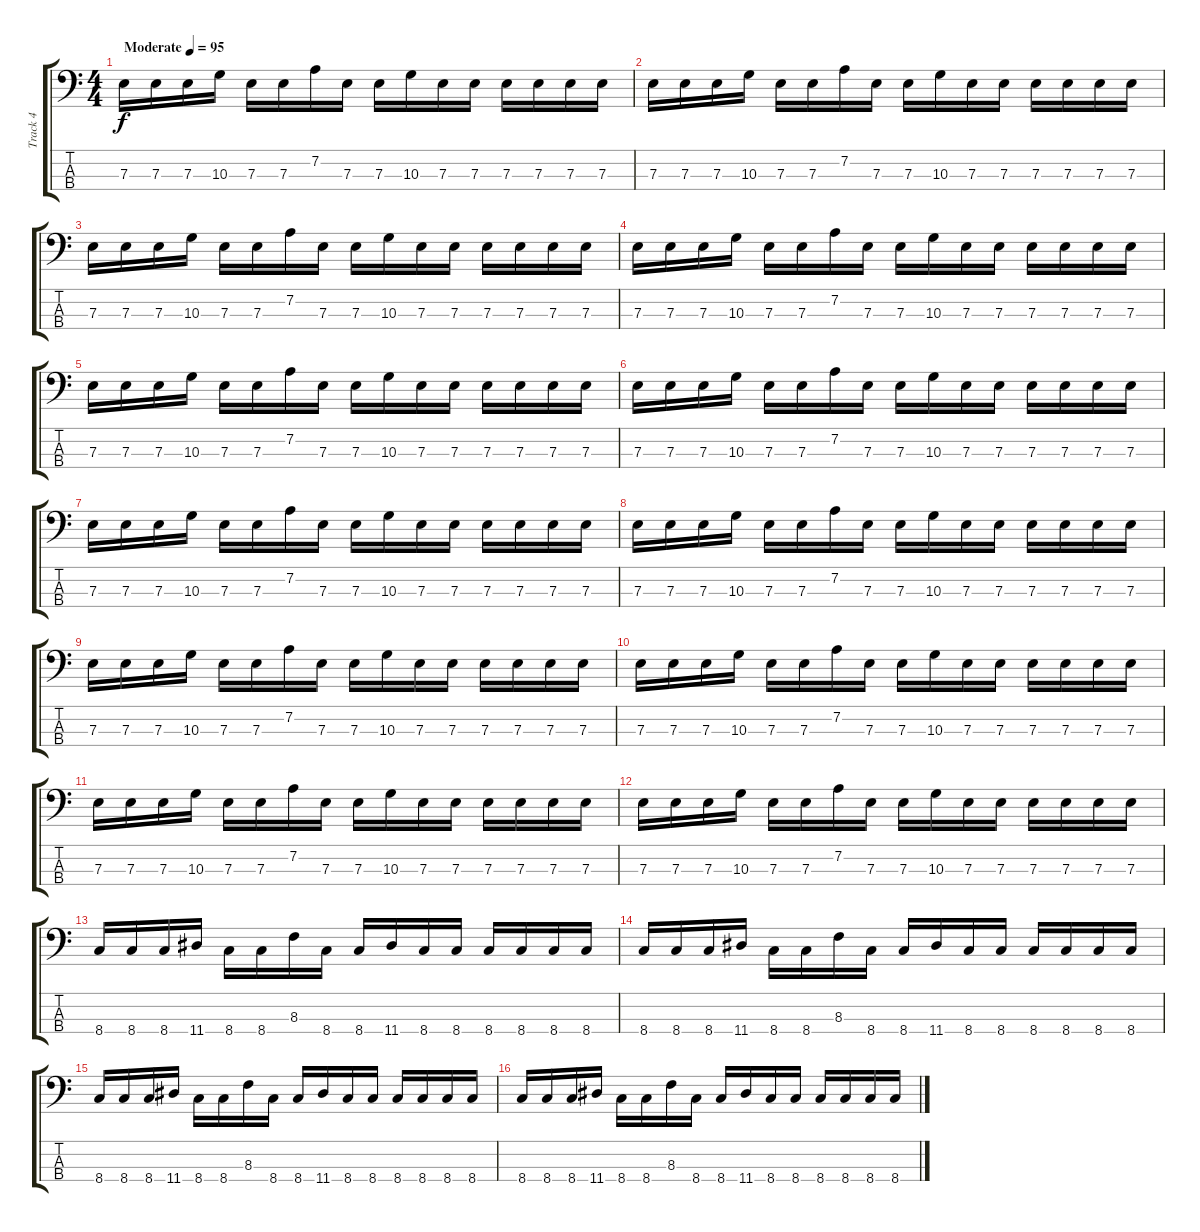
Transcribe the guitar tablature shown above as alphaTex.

\track ("Track 4" "Track 4") {instrument electricbassfinger}
\staff {score tabs}
\tuning (G2 D2 A1 E1) {hide}
\ts (4 4)
\tempo (95 "Moderate")
\clef f4
\ks c
7.3.16{dy f instrument electricbassfinger} 7.3.16 7.3.16 10.3.16 7.3.16 7.3.16 7.2.16 7.3.16 7.3.16 10.3.16 7.3.16 7.3.16 7.3.16 7.3.16 7.3.16 7.3.16 |
7.3.16 7.3.16 7.3.16 10.3.16 7.3.16 7.3.16 7.2.16 7.3.16 7.3.16 10.3.16 7.3.16 7.3.16 7.3.16 7.3.16 7.3.16 7.3.16 |
7.3.16 7.3.16 7.3.16 10.3.16 7.3.16 7.3.16 7.2.16 7.3.16 7.3.16 10.3.16 7.3.16 7.3.16 7.3.16 7.3.16 7.3.16 7.3.16 |
7.3.16 7.3.16 7.3.16 10.3.16 7.3.16 7.3.16 7.2.16 7.3.16 7.3.16 10.3.16 7.3.16 7.3.16 7.3.16 7.3.16 7.3.16 7.3.16 |
7.3.16 7.3.16 7.3.16 10.3.16 7.3.16 7.3.16 7.2.16 7.3.16 7.3.16 10.3.16 7.3.16 7.3.16 7.3.16 7.3.16 7.3.16 7.3.16 |
7.3.16 7.3.16 7.3.16 10.3.16 7.3.16 7.3.16 7.2.16 7.3.16 7.3.16 10.3.16 7.3.16 7.3.16 7.3.16 7.3.16 7.3.16 7.3.16 |
7.3.16 7.3.16 7.3.16 10.3.16 7.3.16 7.3.16 7.2.16 7.3.16 7.3.16 10.3.16 7.3.16 7.3.16 7.3.16 7.3.16 7.3.16 7.3.16 |
7.3.16 7.3.16 7.3.16 10.3.16 7.3.16 7.3.16 7.2.16 7.3.16 7.3.16 10.3.16 7.3.16 7.3.16 7.3.16 7.3.16 7.3.16 7.3.16 |
7.3.16 7.3.16 7.3.16 10.3.16 7.3.16 7.3.16 7.2.16 7.3.16 7.3.16 10.3.16 7.3.16 7.3.16 7.3.16 7.3.16 7.3.16 7.3.16 |
7.3.16 7.3.16 7.3.16 10.3.16 7.3.16 7.3.16 7.2.16 7.3.16 7.3.16 10.3.16 7.3.16 7.3.16 7.3.16 7.3.16 7.3.16 7.3.16 |
7.3.16 7.3.16 7.3.16 10.3.16 7.3.16 7.3.16 7.2.16 7.3.16 7.3.16 10.3.16 7.3.16 7.3.16 7.3.16 7.3.16 7.3.16 7.3.16 |
7.3.16 7.3.16 7.3.16 10.3.16 7.3.16 7.3.16 7.2.16 7.3.16 7.3.16 10.3.16 7.3.16 7.3.16 7.3.16 7.3.16 7.3.16 7.3.16 |
8.4.16 8.4.16 8.4.16 11.4.16 8.4.16 8.4.16 8.3.16 8.4.16 8.4.16 11.4.16 8.4.16 8.4.16 8.4.16 8.4.16 8.4.16 8.4.16 |
8.4.16 8.4.16 8.4.16 11.4.16 8.4.16 8.4.16 8.3.16 8.4.16 8.4.16 11.4.16 8.4.16 8.4.16 8.4.16 8.4.16 8.4.16 8.4.16 |
8.4.16 8.4.16 8.4.16 11.4.16 8.4.16 8.4.16 8.3.16 8.4.16 8.4.16 11.4.16 8.4.16 8.4.16 8.4.16 8.4.16 8.4.16 8.4.16 |
8.4.16 8.4.16 8.4.16 11.4.16 8.4.16 8.4.16 8.3.16 8.4.16 8.4.16 11.4.16 8.4.16 8.4.16 8.4.16 8.4.16 8.4.16 8.4.16
